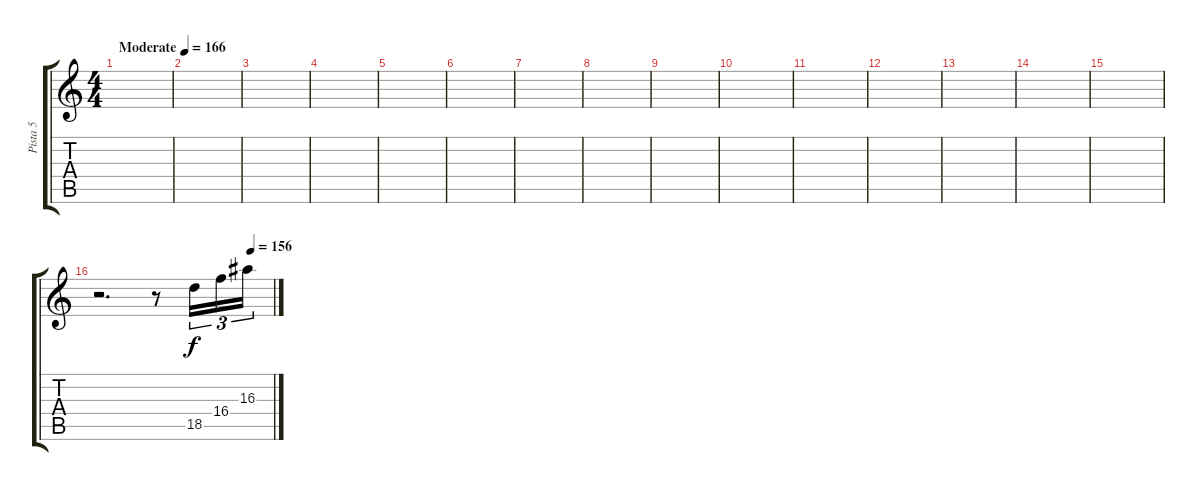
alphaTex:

\track ("Pista 5" "Pista 5") {instrument overdrivenguitar}
\staff {score tabs}
\tuning (Eb4 Bb3 Gb3 Db3 Ab2 Eb2) {hide}
\ts (4 4)
\tempo (166 "Moderate")
\clef g2
\ks c
|
|
|
|
|
|
|
|
|
|
|
|
|
|
|
\tempo (156 0.875)
r.2{d} r.8 18.5.16{tu (3 2)} 16.4.16{tu (3 2)} 16.3.16{tu (3 2)}
